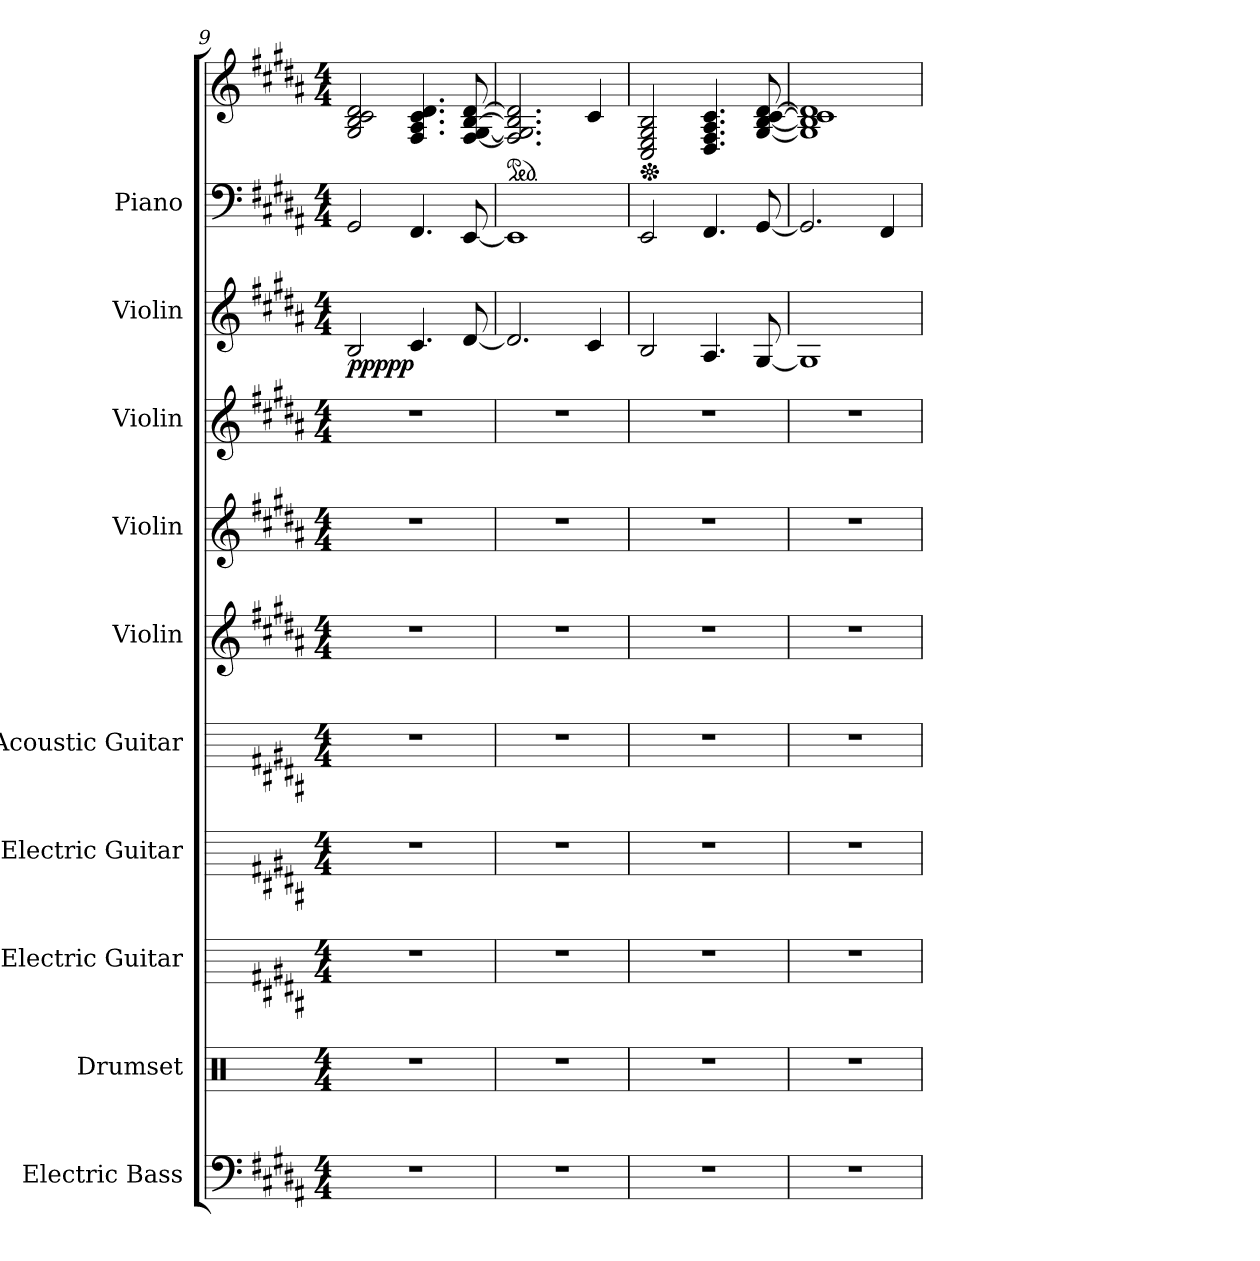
**kern	**kern	**kern	**kern	**kern	**kern	**kern	**kern	**kern	**dynam	**kern	**kern
*part10	*part9	*part8	*part7	*part6	*part5	*part4	*part3	*part2	*part2	*part1	*part1
*staff11	*staff10	*staff9	*staff8	*staff7	*staff6	*staff5	*staff4	*staff3	*staff3	*staff2	*staff1
*I"Electric Bass	*I"Drumset	*I"Electric Guitar	*I"Electric Guitar	*I"Acoustic Guitar	*I"Violin	*I"Violin	*I"Violin	*I"Violin	*	*I"Piano	*
*I'El. B.	*I'D. Set	*I'El. Guit.	*I'El. Guit.	*I'Guit.	*I'Vln.	*I'Vln.	*I'Vln.	*I'Vln.	*	*I'Pno.	*
*clefF4	*clefX	*	*	*	*clefG2	*clefG2	*clefG2	*clefG2	*	*clefF4	*clefG2
*ITrd7c12	*	*	*	*	*	*	*	*	*	*	*
*k[f#c#g#d#a#]	*k[]	*k[f#c#g#d#a#]	*k[f#c#g#d#a#]	*k[f#c#g#d#a#]	*k[f#c#g#d#a#]	*k[f#c#g#d#a#]	*k[f#c#g#d#a#]	*k[f#c#g#d#a#]	*	*k[f#c#g#d#a#]	*k[f#c#g#d#a#]
*M4/4	*M4/4	*M4/4	*M4/4	*M4/4	*M4/4	*M4/4	*M4/4	*M4/4	*	*M4/4	*M4/4
=9	=9	=9	=9	=9	=9	=9	=9	=9	=9	=9	=9
!	!	!	!	!	!	!	!	!	!LO:DY:b	!	!
!	!	!	!	!	!	!	!	!	!LO:DY:n=1:b	!	!
1r	1r	1r	1r	1r	1r	1r	1r	2B/	pp ppp	2GG#/	2G#/ 2B/ 2c#/ 2d#/
.	.	.	.	.	.	.	.	4.c#/	.	4.FF#/	4.F#/ 4.A#/ 4.c#/ 4.d#/
.	.	.	.	.	.	.	.	[8d#/	.	[8EE/	[8F#/ [8G#/ [8B/ [8d#/
=10	=10	=10	=10	=10	=10	=10	=10	=10	=10	=10	=10
*	*	*	*	*	*	*	*	*	*	*	*ped
1r	1r	1r	1r	1r	1r	1r	1r	2.d#/]	.	1EE]	2.F#/] 2.G#/] 2.B/] 2.d#/]
.	.	.	.	.	.	.	.	4c#/	.	.	4c#/
=11	=11	=11	=11	=11	=11	=11	=11	=11	=11	=11	=11
*	*	*	*	*	*	*	*	*	*	*	*Xped
1r	1r	1r	1r	1r	1r	1r	1r	2B/	.	2EE/	2C#/ 2E/ 2G#/ 2B/
.	.	.	.	.	.	.	.	4.A#/	.	4.FF#/	4.D#/ 4.F#/ 4.A#/ 4.c#/
.	.	.	.	.	.	.	.	[8G#/	.	[8GG#/	[8G#/ [8B/ [8c#/ [8d#/
=12	=12	=12	=12	=12	=12	=12	=12	=12	=12	=12	=12
1r	1r	1r	1r	1r	1r	1r	1r	1G#]	.	2.GG#/]	1G#] 1B] 1c#] 1d#]
.	.	.	.	.	.	.	.	.	.	4FF#/	.
=	=	=	=	=	=	=	=	=	=	=	=
*-	*-	*-	*-	*-	*-	*-	*-	*-	*-	*-	*-
